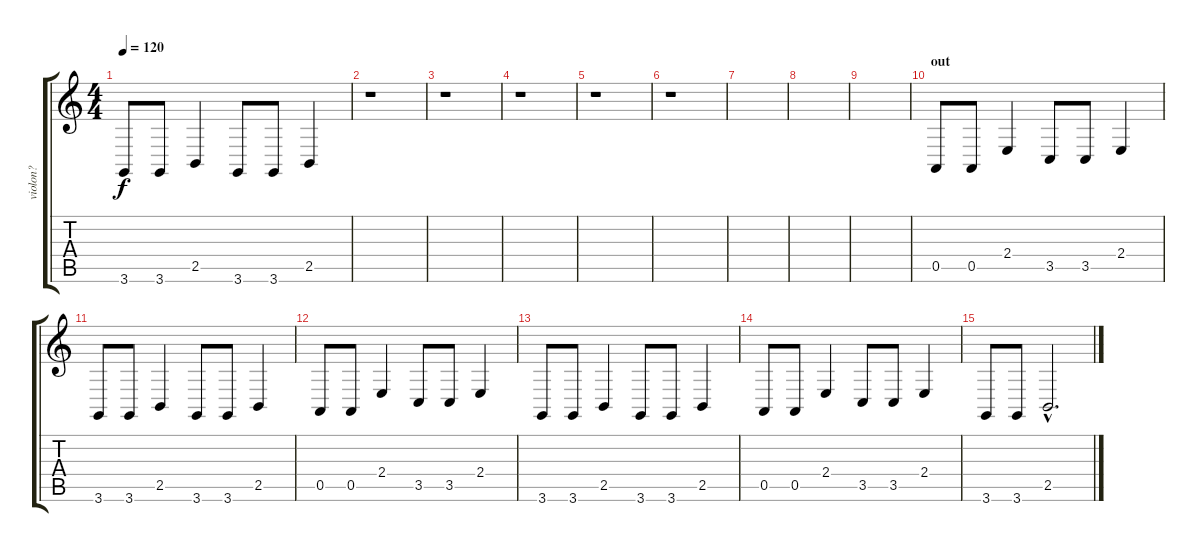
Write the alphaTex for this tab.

\track ("violon?" "violon?") {instrument tremolostrings}
\staff {score tabs}
\tuning (E4 B3 G3 D3 A2 E2) {hide}
\ts (4 4)
\tempo 120
\clef g2
\ks c
3.6.8{dy f} 3.6.8 2.5.4 3.6.8 3.6.8 2.5.4 |
r.1 |
r.1 |
r.1 |
r.1 |
r.1 |
|
|
|
\section ("" "out")
0.5.8 0.5.8 2.4.4 3.5.8 3.5.8 2.4.4 |
3.6.8 3.6.8 2.5.4 3.6.8 3.6.8 2.5.4 |
0.5.8 0.5.8 2.4.4 3.5.8 3.5.8 2.4.4 |
3.6.8 3.6.8 2.5.4 3.6.8 3.6.8 2.5.4 |
0.5.8 0.5.8 2.4.4 3.5.8 3.5.8 2.4.4 |
3.6.8 3.6.8 2.5{hac}.2{d}
